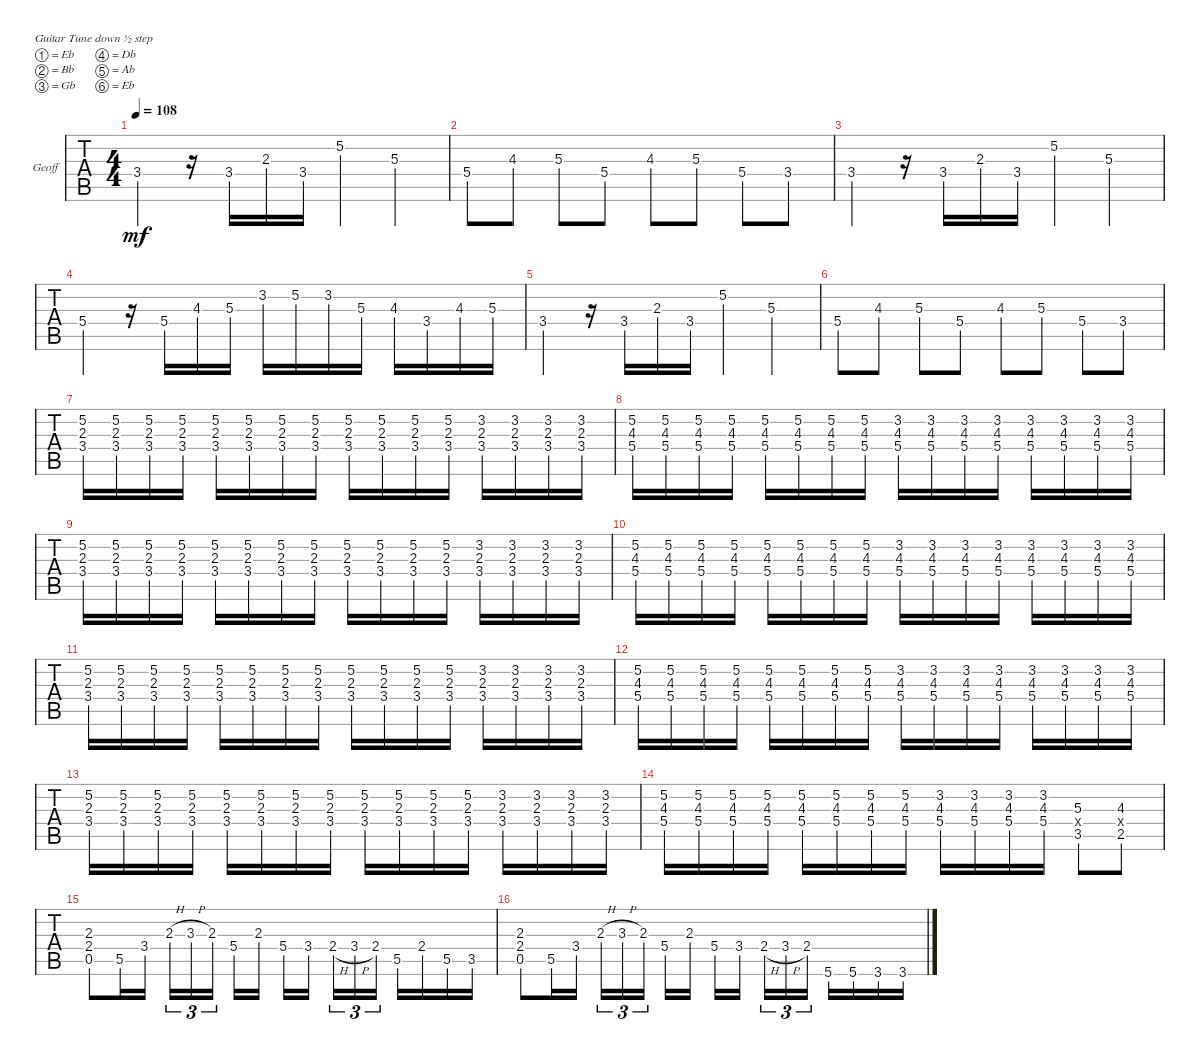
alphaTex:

\defaultSystemsLayout 4
\bracketExtendMode groupsimilarinstruments
\firstSystemTrackNameOrientation horizontal
\otherSystemsTrackNameOrientation horizontal
\track ("Geoff" "Geoff") {instrument acousticguitarsteel}
\staff {tabs}
\tuning (Eb4 Bb3 Gb3 Db3 Ab2 Eb2)
\ts (4 4)
\tempo 108
\clef g2
\ks c
3.4.4{dy mf} r.16 3.4.16 2.3.16 3.4.16 5.2.4 5.3.4 |
5.4.8 4.3.8 5.3.8 5.4.8 4.3.8 5.3.8 5.4.8 3.4.8 |
3.4.4 r.16 3.4.16 2.3.16 3.4.16 5.2.4 5.3.4 |
5.4.4 r.16 5.4.16 4.3.16 5.3.16 3.2.16 5.2.16 3.2.16 5.3.16 4.3.16 3.4.16 4.3.16 5.3.16 |
3.4.4 r.16 3.4.16 2.3.16 3.4.16 5.2.4 5.3.4 |
5.4.8 4.3.8 5.3.8 5.4.8 4.3.8 5.3.8 5.4.8 3.4.8 |
(3.4 2.3 5.2).16 (3.4 2.3 5.2).16 (3.4 2.3 5.2).16 (3.4 2.3 5.2).16 (3.4 2.3 5.2).16 (3.4 2.3 5.2).16 (3.4 2.3 5.2).16 (3.4 2.3 5.2).16 (3.4 2.3 5.2).16 (3.4 2.3 5.2).16 (3.4 2.3 5.2).16 (3.4 2.3 5.2).16 (3.4 2.3 3.2).16 (3.4 2.3 3.2).16 (3.4 2.3 3.2).16 (3.4 2.3 3.2).16 |
(5.4 4.3 5.2).16 (5.4 4.3 5.2).16 (5.4 4.3 5.2).16 (5.4 4.3 5.2).16 (5.4 4.3 5.2).16 (5.4 4.3 5.2).16 (5.4 4.3 5.2).16 (5.4 4.3 5.2).16 (5.4 4.3 3.2).16 (5.4 4.3 3.2).16 (5.4 4.3 3.2).16 (5.4 4.3 3.2).16 (5.4 4.3 3.2).16 (5.4 4.3 3.2).16 (5.4 4.3 3.2).16 (5.4 4.3 3.2).16 |
(3.4 2.3 5.2).16 (3.4 2.3 5.2).16 (3.4 2.3 5.2).16 (3.4 2.3 5.2).16 (3.4 2.3 5.2).16 (3.4 2.3 5.2).16 (3.4 2.3 5.2).16 (3.4 2.3 5.2).16 (3.4 2.3 5.2).16 (3.4 2.3 5.2).16 (3.4 2.3 5.2).16 (3.4 2.3 5.2).16 (3.4 2.3 3.2).16 (3.4 2.3 3.2).16 (3.4 2.3 3.2).16 (3.4 2.3 3.2).16 |
(5.4 4.3 5.2).16 (5.4 4.3 5.2).16 (5.4 4.3 5.2).16 (5.4 4.3 5.2).16 (5.4 4.3 5.2).16 (5.4 4.3 5.2).16 (5.4 4.3 5.2).16 (5.4 4.3 5.2).16 (5.4 4.3 3.2).16 (5.4 4.3 3.2).16 (5.4 4.3 3.2).16 (5.4 4.3 3.2).16 (5.4 4.3 3.2).16 (5.4 4.3 3.2).16 (5.4 4.3 3.2).16 (5.4 4.3 3.2).16 |
(3.4 2.3 5.2).16 (3.4 2.3 5.2).16 (3.4 2.3 5.2).16 (3.4 2.3 5.2).16 (3.4 2.3 5.2).16 (3.4 2.3 5.2).16 (3.4 2.3 5.2).16 (3.4 2.3 5.2).16 (3.4 2.3 5.2).16 (3.4 2.3 5.2).16 (3.4 2.3 5.2).16 (3.4 2.3 5.2).16 (3.4 2.3 3.2).16 (3.4 2.3 3.2).16 (3.4 2.3 3.2).16 (3.4 2.3 3.2).16 |
(5.4 4.3 5.2).16 (5.4 4.3 5.2).16 (5.4 4.3 5.2).16 (5.4 4.3 5.2).16 (5.4 4.3 5.2).16 (5.4 4.3 5.2).16 (5.4 4.3 5.2).16 (5.4 4.3 5.2).16 (5.4 4.3 3.2).16 (5.4 4.3 3.2).16 (5.4 4.3 3.2).16 (5.4 4.3 3.2).16 (5.4 4.3 3.2).16 (5.4 4.3 3.2).16 (5.4 4.3 3.2).16 (5.4 4.3 3.2).16 |
(3.4 2.3 5.2).16 (3.4 2.3 5.2).16 (3.4 2.3 5.2).16 (3.4 2.3 5.2).16 (3.4 2.3 5.2).16 (3.4 2.3 5.2).16 (3.4 2.3 5.2).16 (3.4 2.3 5.2).16 (3.4 2.3 5.2).16 (3.4 2.3 5.2).16 (3.4 2.3 5.2).16 (3.4 2.3 5.2).16 (3.4 2.3 3.2).16 (3.4 2.3 3.2).16 (3.4 2.3 3.2).16 (3.4 2.3 3.2).16 |
(5.4 4.3 5.2).16 (5.4 4.3 5.2).16 (5.4 4.3 5.2).16 (5.4 4.3 5.2).16 (5.4 4.3 5.2).16 (5.4 4.3 5.2).16 (5.4 4.3 5.2).16 (5.4 4.3 5.2).16 (5.4 4.3 3.2).16 (5.4 4.3 3.2).16 (5.4 4.3 3.2).16 (5.4 4.3 3.2).16 (3.5 0.4{x} 5.3).8 (2.5 0.4{x} 4.3).8 |
(2.4 2.3 0.5).8 5.5.16 3.4.16 2.3{h}.16{tu (3 2)} 3.3{h}.16{tu (3 2)} 2.3.16{tu (3 2)} 5.4.16 2.3.16 5.4.16 3.4.16 2.4{h}.16{tu (3 2)} 3.4{h}.16{tu (3 2)} 2.4.16{tu (3 2)} 5.5.16 2.4.16 5.5.16 3.5.16 |
(2.4 2.3 0.5).8 5.5.16 3.4.16 2.3{h}.16{tu (3 2)} 3.3{h}.16{tu (3 2)} 2.3.16{tu (3 2)} 5.4.16 2.3.16 5.4.16 3.4.16 2.4{h}.16{tu (3 2)} 3.4{h}.16{tu (3 2)} 2.4.16{tu (3 2)} 5.6.16 5.6.16 3.6.16 3.6.16
